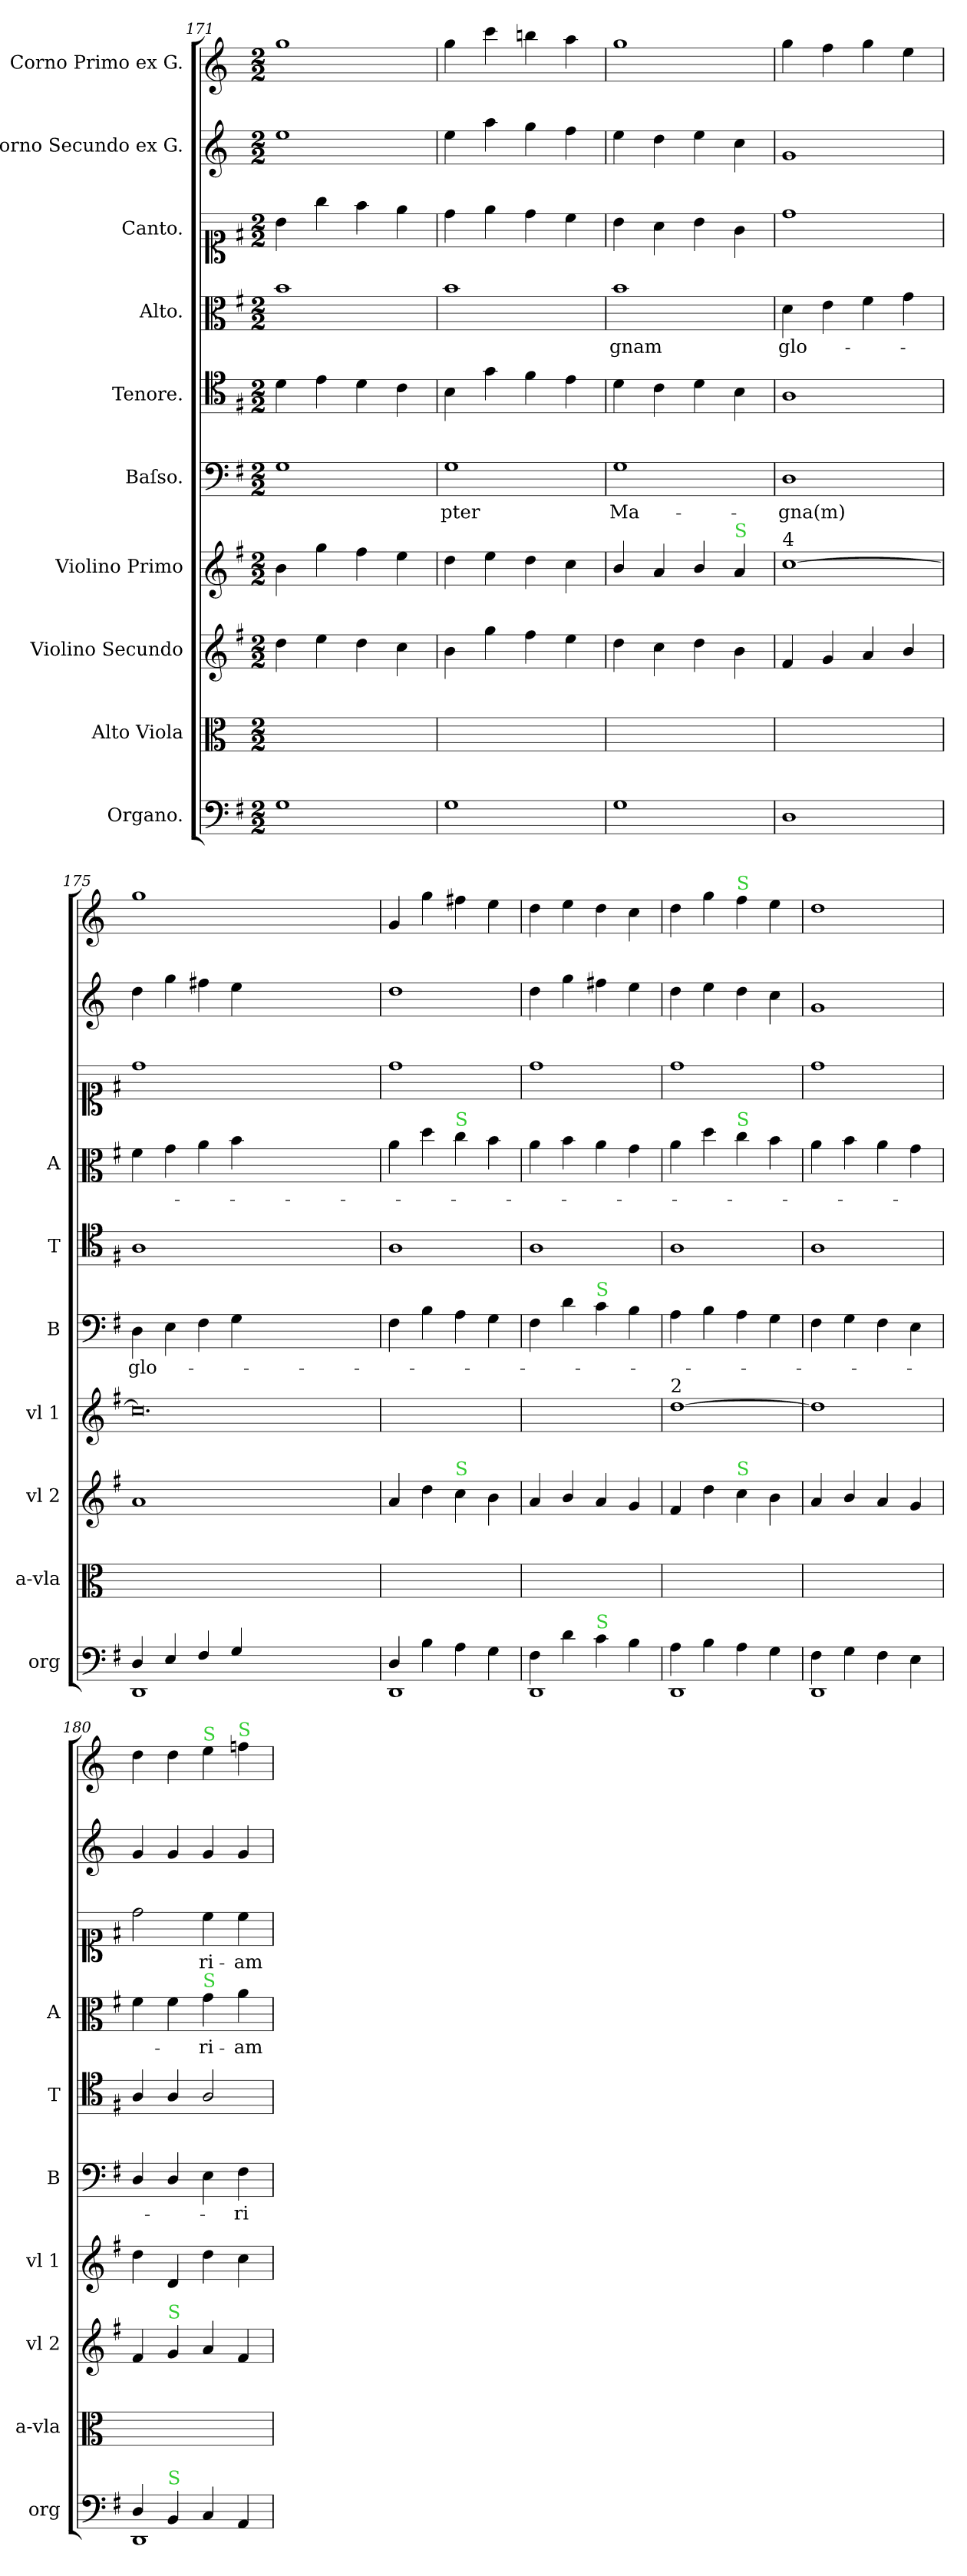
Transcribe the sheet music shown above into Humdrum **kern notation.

**kern	**kern	**kern	**kern	**kern	**text	**kern	**kern	**text	**kern	**text	**kern	**kern
*part10	*part9	*part8	*part7	*part6	*part6	*part5	*part4	*part4	*part3	*part3	*part2	*part1
*staff10	*staff9	*staff8	*staff7	*staff6	*staff6	*staff5	*staff4	*staff4	*staff3	*staff3	*staff2	*staff1
*I"Organo.	*I"Alto Viola	*I"Violino Secundo	*I"Violino Primo	*I"Baſso.	*	*I"Tenore.	*I"Alto.	*	*I"Canto.	*	*I"Corno Secundo ex G.	*I"Corno Primo ex G.
*I'org	*I'a-vla	*I'vl 2	*I'vl 1	*I'B	*	*I'T	*I'A	*	*	*	*	*
*clefF4	*clefC3	*clefG2	*clefG2	*clefF4	*	*clefC4	*clefC3	*	*clefC1	*	*clefG2	*clefG2
*	*	*	*	*	*	*	*	*	*	*	*ITrd3c5	*ITrd3c5
*k[f#]	*k[]	*k[f#]	*k[f#]	*k[f#]	*	*k[f#]	*k[f#]	*	*k[f#]	*	*	*
*M2/2	*M2/2	*M2/2	*M2/2	*M2/2	*	*M2/2	*M2/2	*	*M2/2	*	*M2/2	*M2/2
=171	=171	=171	=171	=171	=171	=171	=171	=171	=171	=171	=171	=171
1G	1ryy	4dd\	4b\	1G	.	4d\	1b	.	4b\	.	1b	1dd
.	.	4ee\	4gg\	.	.	4e\	.	.	4gg\	.	.	.
.	.	4dd\	4ff#\	.	.	4d\	.	.	4ff#\	.	.	.
.	.	4cc\	4ee\	.	.	4c\	.	.	4ee\	.	.	.
=172	=172	=172	=172	=172	=172	=172	=172	=172	=172	=172	=172	=172
1G	1ryy	4b\	4dd\	1G	-pter	4B\	1b	.	4dd\	.	4b\	4dd\
.	.	4gg\	4ee\	.	.	4g\	.	.	4ee\	.	4ee\	4gg\
.	.	4ff#\	4dd\	.	.	4f#\	.	.	4dd\	.	4dd\	4ff#X\
.	.	4ee\	4cc\	.	.	4e\	.	.	4cc\	.	4cc\	4ee\
=173	=173	=173	=173	=173	=173	=173	=173	=173	=173	=173	=173	=173
1G	1ryy	4dd\	4b/	1G	Ma-	4d\	1b	-gnam	4b\	.	4b\	1dd
.	.	4cc\	4a/	.	.	4c\	.	.	4a\	.	4a\	.
.	.	4dd\	4b/	.	.	4d\	.	.	4b\	.	4b\	.
!	!	!	!LO:TX:a:color=limegreen:t=S	!	!	!	!	!	!	!	!	!
.	.	4b\	4a/	.	.	4B\	.	.	4g\	.	4g\	.
=174	=174	=174	=174	=174	=174	=174	=174	=174	=174	=174	=174	=174
!	!	!	!LO:TX:a:t=4	!	!	!	!	!	!	!	!	!
1D	1ryy	4f#/	[1cc	1D	-gna(m)	1A	4d\	glo-	1dd	.	1d	4dd\
.	.	4g/	.	.	.	.	4e\	.	.	.	.	4cc\
.	.	4a/	.	.	.	.	4f#\	.	.	.	.	4dd\
.	.	4b/	.	.	.	.	4g\	.	.	.	.	4b\
=175	=175	=175	=175	=175	=175	=175	=175	=175	=175	=175	=175	=175
*^	*	*	*	*	*	*	*	*	*	*	*	*
4D/	1DD	1ryy	1a	0.cc]	4D\	glo-	1A	4f#\	.	1dd	.	4a\	1dd
4E/	.	.	.	.	4E\	.	.	4g\	.	.	.	4dd\	.
4F#/	.	.	.	.	4F#\	.	.	4a\	.	.	.	4cc#X\	.
4G/	.	.	.	.	4G\	.	.	4b\	.	.	.	4b\	.
0ryy	0ryy	0ryy	0ryy	.	0ryy	.	0ryy	0ryy	.	0ryy	.	0ryy	0ryy
=176	=176	=176	=176	=176	=176	=176	=176	=176	=176	=176	=176	=176	=176
4D/	1DD	1ryy	4a/	1ryy	4F#\	.	1A	4a\	.	1dd	.	1a	4d/
4B\	.	.	4dd\	.	4B\	.	.	4dd\	.	.	.	.	4dd\
!	!	!	!	!	!	!	!	!LO:TX:a:color=limegreen:t=S	!	!	!	!	!
!	!	!	!LO:TX:a:color=limegreen:t=S	!	!	!	!	!	!	!	!	!	!
4A\	.	.	4cc\	.	4A\	.	.	4cc\	.	.	.	.	4cc#X\
4G\	.	.	4b\	.	4G\	.	.	4b\	.	.	.	.	4b\
=177	=177	=177	=177	=177	=177	=177	=177	=177	=177	=177	=177	=177	=177
4F#\	1DD	1ryy	4a/	1ryy	4F#\	.	1A	4a\	.	1dd	.	4a\	4a\
4d\	.	.	4b/	.	4d\	.	.	4b\	.	.	.	4dd\	4b\
!	!	!	!	!	!LO:TX:a:color=limegreen:t=S	!	!	!	!	!	!	!	!
!LO:TX:a:color=limegreen:t=S	!	!	!	!	!	!	!	!	!	!	!	!	!
4c\	.	.	4a/	.	4c\	.	.	4a\	.	.	.	4cc#X\	4a\
4B\	.	.	4g/	.	4B\	.	.	4g\	.	.	.	4b\	4g\
=178	=178	=178	=178	=178	=178	=178	=178	=178	=178	=178	=178	=178	=178
!	!	!	!	!LO:TX:a:t=2	!	!	!	!	!	!	!	!	!
4A\	1DD	1ryy	4f#/	[1dd	4A\	.	1A	4a\	.	1dd	.	4a\	4a\
4B\	.	.	4dd\	.	4B\	.	.	4dd\	.	.	.	4b\	4dd\
!	!	!	!	!	!	!	!	!	!	!	!	!	!LO:TX:a:color=limegreen:t=S
!	!	!	!	!	!	!	!	!LO:TX:a:color=limegreen:t=S	!	!	!	!	!
!	!	!	!LO:TX:a:color=limegreen:t=S	!	!	!	!	!	!	!	!	!	!
4A\	.	.	4cc\	.	4A\	.	.	4cc\	.	.	.	4a\	4cc\
4G\	.	.	4b\	.	4G\	.	.	4b\	.	.	.	4g\	4b\
=179	=179	=179	=179	=179	=179	=179	=179	=179	=179	=179	=179	=179	=179
4F#\	1DD	1ryy	4a/	1dd]	4F#\	.	1A	4a\	.	1dd	.	1d	1a
4G\	.	.	4b/	.	4G\	.	.	4b\	.	.	.	.	.
4F#\	.	.	4a/	.	4F#\	.	.	4a\	.	.	.	.	.
4E\	.	.	4g/	.	4E\	.	.	4g\	.	.	.	.	.
=180	=180	=180	=180	=180	=180	=180	=180	=180	=180	=180	=180	=180	=180
4D/	1DD	1ryy	4f#/	4dd\	4D/	.	4A/	4f#\	.	2dd\	.	4d/	4a\
!	!	!	!LO:TX:a:color=limegreen:t=S	!	!	!	!	!	!	!	!	!	!
!LO:TX:a:color=limegreen:t=S	!	!	!	!	!	!	!	!	!	!	!	!	!
4BB/	.	.	4g/	4d/	4D/	.	4A/	4f#\	.	.	.	4d/	4a\
!	!	!	!	!	!	!	!	!	!	!	!	!	!LO:TX:a:color=limegreen:t=S
!	!	!	!	!	!	!	!	!LO:TX:a:color=limegreen:t=S	!	!	!	!	!
4C/	.	.	4a/	4dd\	4E\	.	2A/	4g\	-ri-	4cc\	-ri-	4d/	4b\
!	!	!	!	!	!	!	!	!	!	!	!	!	!LO:TX:a:color=limegreen:t=S
4AA/	.	.	4f#/	4cc\	4F#\	-ri-	.	4a\	-am	4cc\	-am	4d/	4ccn\
*v	*v	*	*	*	*	*	*	*	*	*	*	*	*
=	=	=	=	=	=	=	=	=	=	=	=	=
*-	*-	*-	*-	*-	*-	*-	*-	*-	*-	*-	*-	*-
